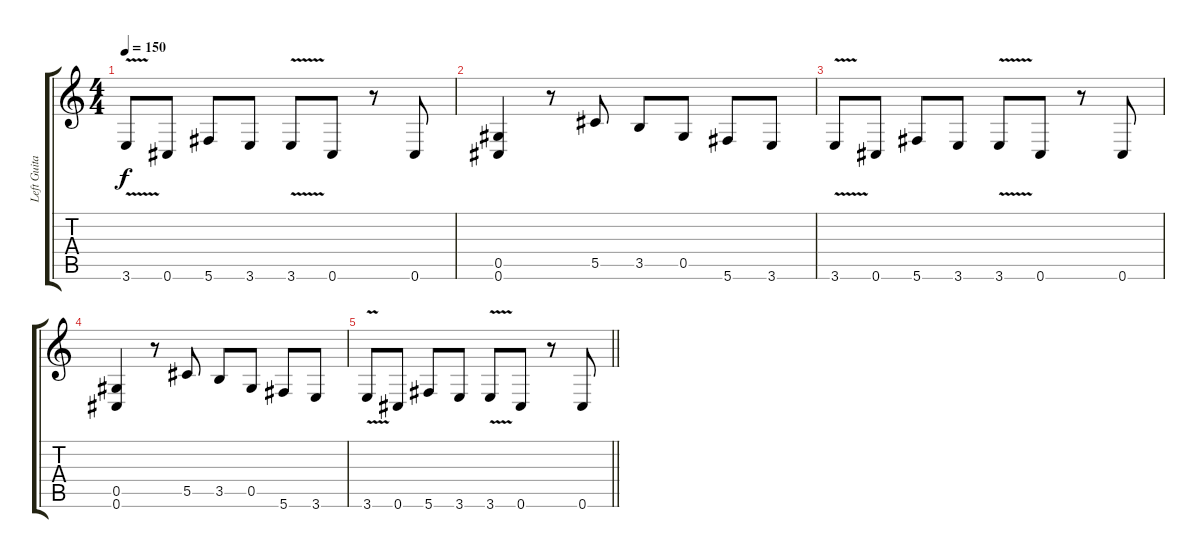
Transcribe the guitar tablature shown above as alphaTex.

\track ("Left Guitar" "Left Guita") {instrument distortionguitar}
\staff {score tabs}
\tuning (Eb4 Bb3 Gb3 Db3 Ab2 Db2) {hide}
\ts (4 4)
\tempo 150
\clef g2
\ks c
3.6{v}.8{dy f} 0.6.8 5.6.8 3.6.8 3.6{v}.8 0.6.8 r.8 0.6.8 |
(0.5 0.6).4 r.8 5.5.8 3.5.8 0.5.8 5.6.8 3.6.8 |
3.6{v}.8 0.6.8 5.6.8 3.6.8 3.6{v}.8 0.6.8 r.8 0.6.8 |
(0.5 0.6).4 r.8 5.5.8 3.5.8 0.5.8 5.6.8 3.6.8 |
\barLineRight lightlight
3.6{v}.8 0.6.8 5.6.8 3.6.8 3.6{v}.8 0.6.8 r.8 0.6.8
